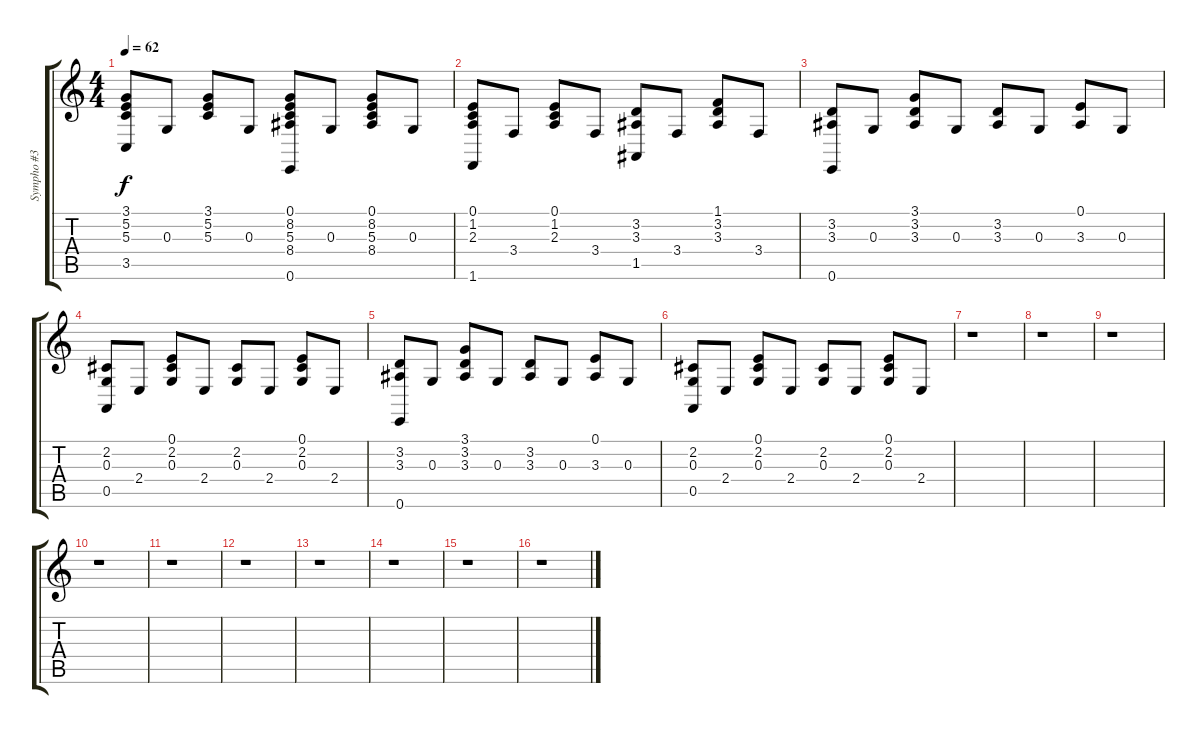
\track ("Sympho #3" "Sympho #3") {instrument electricgrandpiano}
\staff {score tabs}
\tuning (E4 B3 G3 D3 A2 E2) {hide}
\ts (4 4)
\tempo 62
\clef g2
\ks c
(3.1 5.2 5.3 3.5).8{dy f} 0.3.8 (3.1 5.2 5.3).8 0.3.8 (0.1 8.2 5.3 8.4 0.6).8 0.3.8 (0.1 8.2 5.3 8.4).8 0.3.8 |
(0.1 1.2 2.3 1.6).8 3.4.8 (0.1 1.2 2.3).8 3.4.8 (3.2 3.3 1.5).8 3.4.8 (1.1 3.2 3.3).8 3.4.8 |
(3.2 3.3 0.6).8 0.3.8 (3.1 3.2 3.3).8 0.3.8 (3.2 3.3).8 0.3.8 (0.1 3.3).8 0.3.8 |
(2.2 0.3 0.5).8 2.4.8 (0.1 2.2 0.3).8 2.4.8 (2.2 0.3).8 2.4.8 (0.1 2.2 0.3).8 2.4.8 |
(3.2 3.3 0.6).8 0.3.8 (3.1 3.2 3.3).8 0.3.8 (3.2 3.3).8 0.3.8 (0.1 3.3).8 0.3.8 |
(2.2 0.3 0.5).8 2.4.8 (0.1 2.2 0.3).8 2.4.8 (2.2 0.3).8 2.4.8 (0.1 2.2 0.3).8 2.4.8 |
r.1 |
r.1 |
r.1 |
r.1 |
r.1 |
r.1 |
r.1 |
r.1 |
r.1 |
r.1
